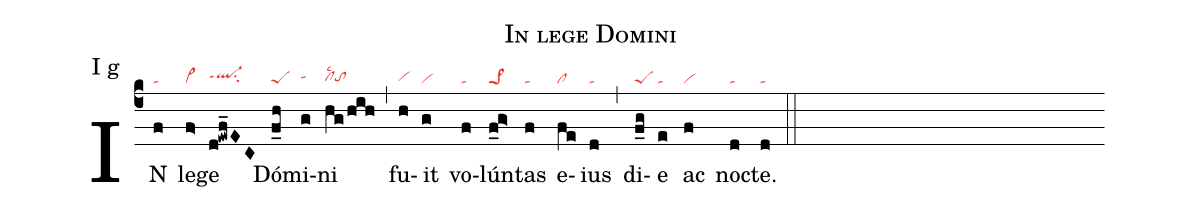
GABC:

name: In lege Domini;
annotation: I g;
mode: 1;
nabc-lines: 1;
%%
(c4)
IN(f|ta) le(f>|vi>)ge(d!ewf_EC|ql-hhppt1su2)
Dó(f_h|peS)mi(g|tahh)ni(hg/hih|clhglsc2tohg) (,)
fu(h|vihg)it(g|vi) vo(f|ta)lún(f_0g>|pe>1)tas(f|ta) e(fe|cl)ius(d|ta) (,)
di(f_g|peS)e(e|ta) ac(f|vi) no(d|ta)cte.(d|ta) (::)
